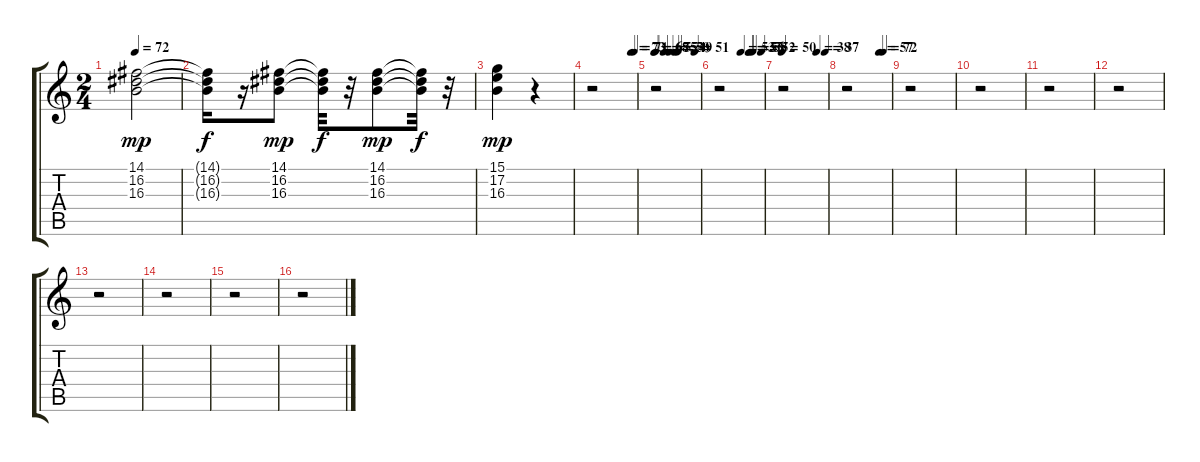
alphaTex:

\track "" {instrument brasssection}
\staff {score tabs}
\tuning (E4 B3 G3 D3 A2 E2) {hide}
\ts (2 4)
\tempo 72
\clef g2
\ks c
(14.1 16.2 16.3).2{dy mp} |
(14.1{t} 16.2{t} 16.3{t}).16{dy f} r.16 (14.1 16.2 16.3).8{dy mp} (14.1{t} 16.2{t} 16.3{t}).32{dy f} r.32 (14.1 16.2 16.3).8{dy mp} (14.1{t} 16.2{t} 16.3{t}).32{dy f} r.32 |
(15.1 17.2 16.3).4{dy mp} r.4 |
\tempo (73 0.8958333333333334)
\tempo (71 0.9583333333333334)
r.2 |
\tempo 68
\tempo (67 0.020833333333333332)
\tempo (55 0.20833333333333334)
\tempo (53 0.3333333333333333)
\tempo (50 0.4583333333333333)
\tempo (49 0.5208333333333334)
\tempo (51 0.8958333333333334)
r.2 |
\tempo (53 0.5)
\tempo (55 0.6875)
\tempo (56 0.7083333333333334)
\tempo (58 0.7708333333333334)
\tempo (52 0.9583333333333334)
r.2 |
\tempo 50
\tempo (38 0.7708333333333334)
\tempo (37 0.9583333333333334)
r.2 |
\tempo (57 0.75)
\tempo (72 0.8333333333333334)
r.2 |
r.2 |
r.2 |
r.2 |
r.2 |
r.2 |
r.2 |
r.2 |
r.2
